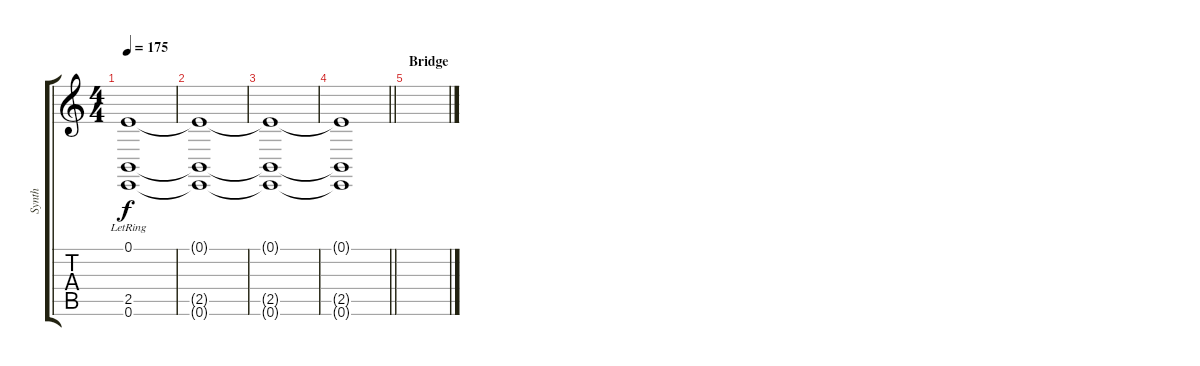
\track ("Synth" "Synth") {instrument pad2warm}
\staff {score tabs}
\tuning (E4 B3 G3 D3 A2 E2) {hide}
\ts (4 4)
\tempo 175
\clef g2
\ks c
(0.1{lr} 2.5{lr} 0.6{lr}).1{dy f} |
(0.1{t} 2.5{t} 0.6{t}).1 |
(0.1{t} 2.5{t} 0.6{t}).1 |
\barLineRight lightlight
(0.1{t} 2.5{t} 0.6{t}).1 |
\section ("" "Bridge")
